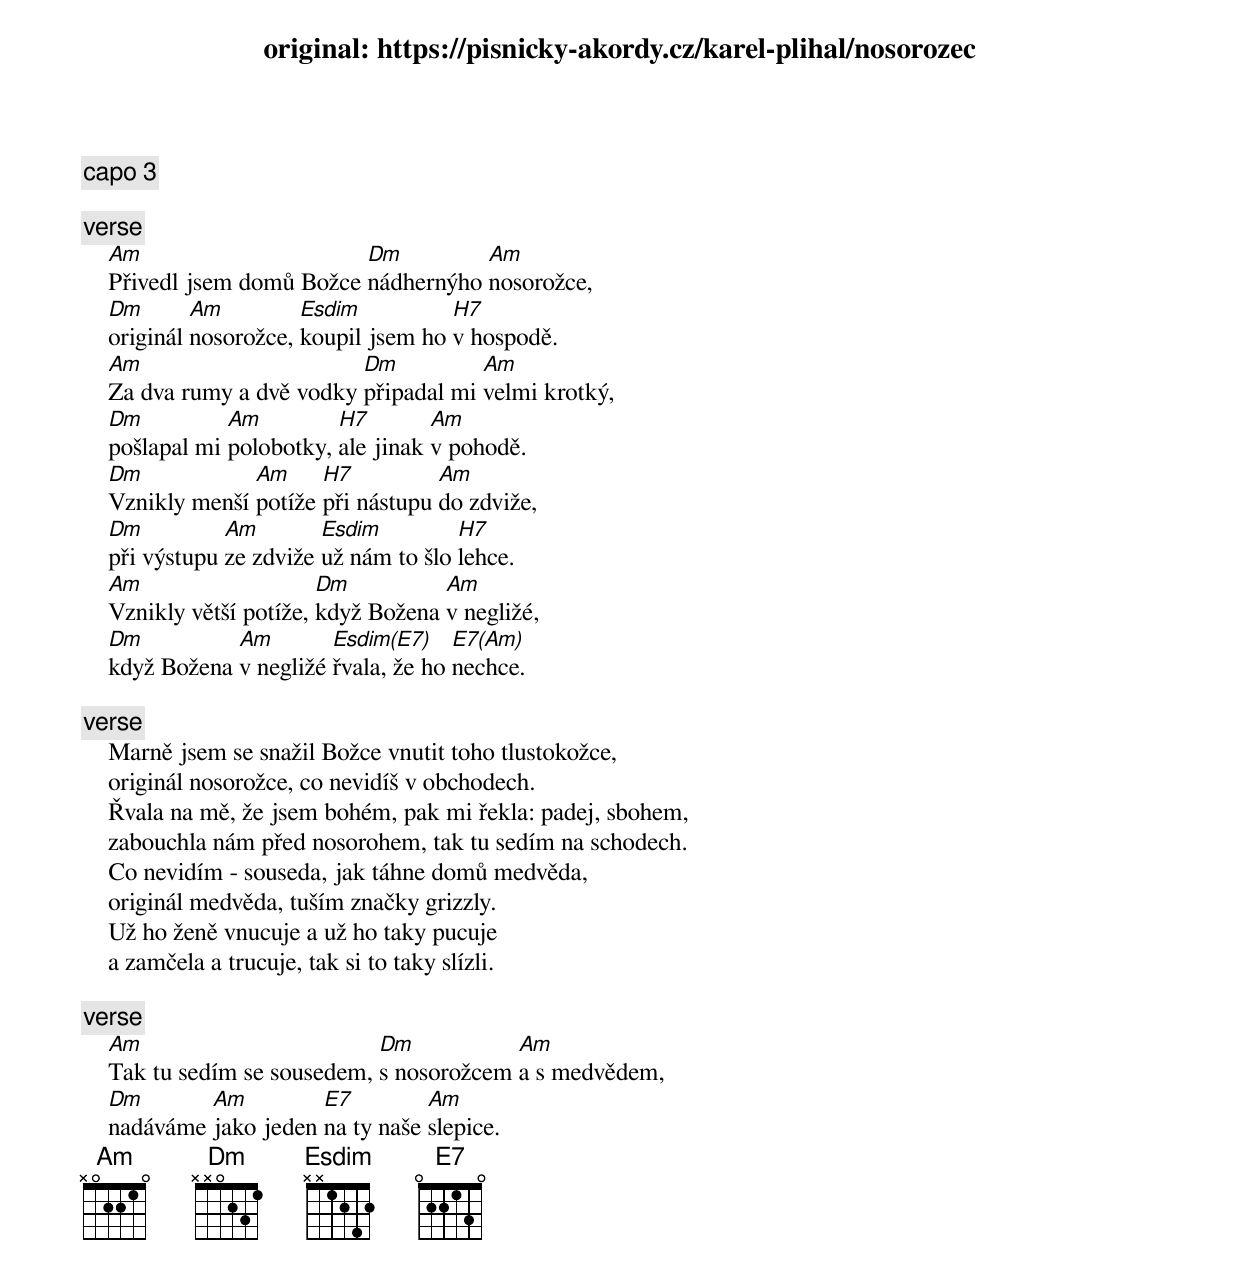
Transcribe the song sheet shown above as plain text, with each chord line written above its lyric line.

original: https://pisnicky-akordy.cz/karel-plihal/nosorozec

capo 3

[verse]
    Am                      Dm         Am
    Přivedl jsem domů Božce nádhernýho nosorožce,
    Dm       Am         Esdim          H7
    originál nosorožce, koupil jsem ho v hospodě.
    Am                      Dm          Am
    Za dva rumy a dvě vodky připadal mi velmi krotký,
    Dm          Am         H7        Am
    pošlapal mi polobotky, ale jinak v pohodě.
    Dm            Am     H7          Am
    Vznikly menší potíže při nástupu do zdviže,
    Dm          Am        Esdim         H7
    při výstupu ze zdviže už nám to šlo lehce.
    Am                    Dm          Am
    Vznikly větší potíže, když Božena v negližé,
    Dm          Am        Esdim(E7)    E7(Am)
    když Božena v negližé řvala, že ho nechce.

[verse]
    Marně jsem se snažil Božce vnutit toho tlustokožce,
    originál nosorožce, co nevidíš v obchodech.
    Řvala na mě, že jsem bohém, pak mi řekla: padej, sbohem,
    zabouchla nám před nosorohem, tak tu sedím na schodech.
    Co nevidím - souseda, jak táhne domů medvěda,
    originál medvěda, tuším značky grizzly.
    Už ho ženě vnucuje a už ho taky pucuje
    a zamčela a trucuje, tak si to taky slízli.

[verse]
    Am                        Dm           Am
    Tak tu sedím se sousedem, s nosorožcem a s medvědem,
    Dm       Am         E7         Am
    nadáváme jako jeden na ty naše slepice.
